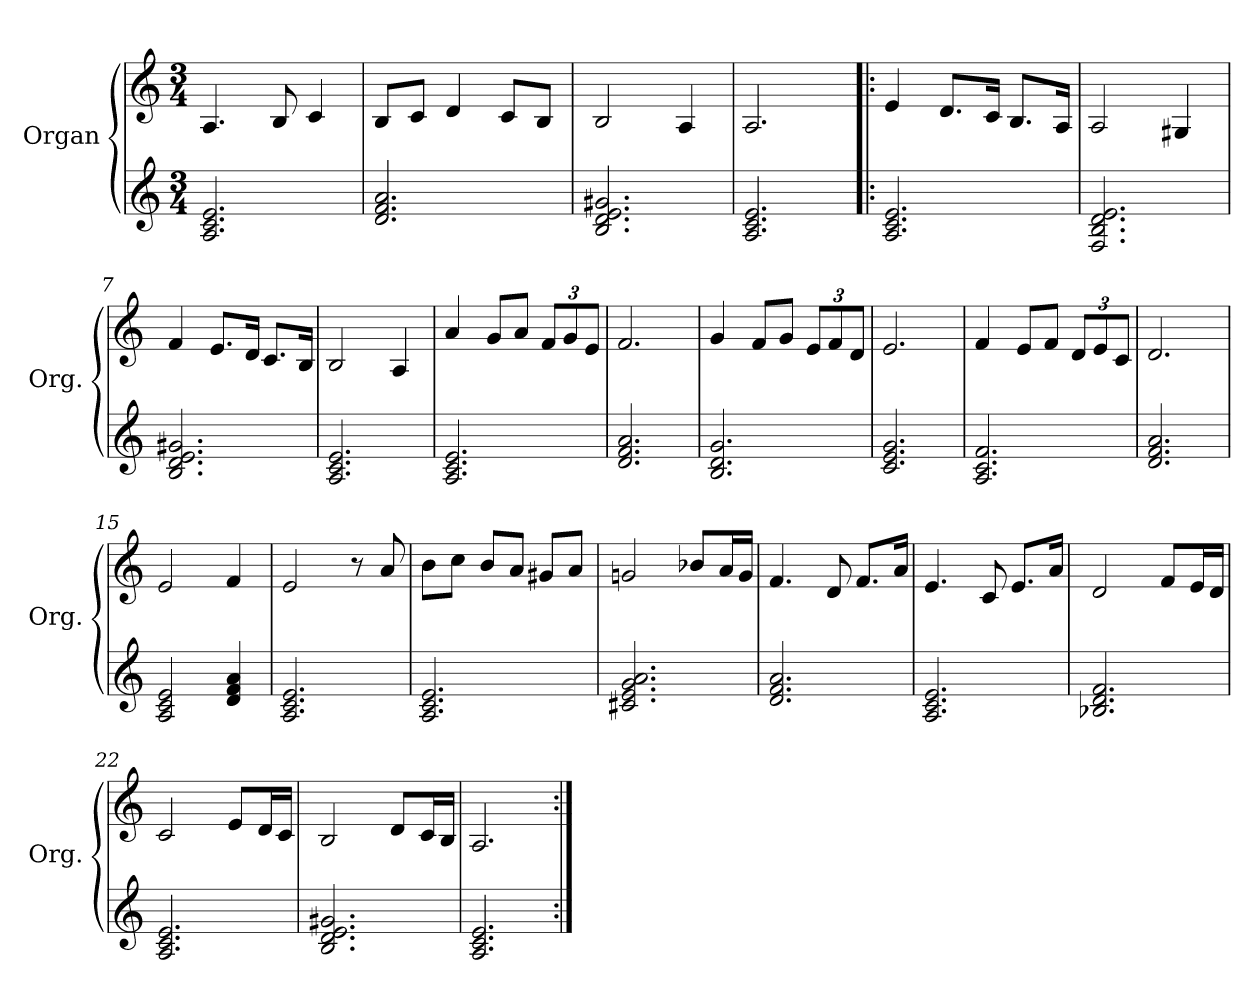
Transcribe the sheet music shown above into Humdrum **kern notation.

**kern	**kern
*part2	*part1
*staff2	*staff1
*I"Organ	*I"Organ
*I'Org.	*I'Org.
*clefG2	*clefG2
*k[]	*k[]
*C:	*C:
*M3/4	*M3/4
=1	=1
2.A/ 2.c/ 2.e/	4.A/
.	8B/
.	4c/
=2	=2
2.d/ 2.f/ 2.a/	8B/L
.	8c/J
.	4d/
.	8c/L
.	8B/J
=3	=3
2.B/ 2.d/ 2.e/ 2.g#X/	2B/
.	4A/
=4	=4
2.A/ 2.c/ 2.e/	2.A/
=5!|:	=5!|:
2.A/ 2.c/ 2.e/	4e/
.	8.d/L
.	16c/Jk
.	8.B/L
.	16A/Jk
=6	=6
2.F/ 2.B/ 2.d/ 2.e/	2A/
.	4G#X/
=7	=7
2.B/ 2.d/ 2.e/ 2.g#X/	4f/
.	8.e/L
.	16d/Jk
.	8.c/L
.	16B/Jk
=8	=8
2.A/ 2.c/ 2.e/	2B/
.	4A/
!!LO:LB:g=z
=9	=9
2.A/ 2.c/ 2.e/	4a/
.	8g/L
.	8a/J
*	*Xbrackettup
.	12f/L
.	12g/
.	12e/J
=10	=10
2.d/ 2.f/ 2.a/	2.f/
=11	=11
2.B/ 2.d/ 2.g/	4g/
.	8f/L
.	8g/J
.	12e/L
.	12f/
.	12d/J
=12	=12
2.c/ 2.e/ 2.g/	2.e/
=13	=13
2.A/ 2.c/ 2.f/	4f/
.	8e/L
.	8f/J
.	12d/L
.	12e/
.	12c/J
=14	=14
2.d/ 2.f/ 2.a/	2.d/
=15	=15
2A/ 2c/ 2e/	2e/
4d/ 4f/ 4a/	4f/
=16	=16
2.A/ 2.c/ 2.e/	2e/
.	8r
.	8a/
=17	=17
2.A/ 2.c/ 2.e/	8b\L
.	8cc\J
.	8b/L
.	8a/J
.	8g#X/L
.	8a/J
!!LO:LB:g=z
=18	=18
2.c#X/ 2.e/ 2.g/ 2.a/	2gn/
.	8b-X/L
.	16a/L
.	16g/JJ
=19	=19
2.d/ 2.f/ 2.a/	4.f/
.	8d/
.	8.f/L
.	16a/Jk
=20	=20
2.A/ 2.c/ 2.e/	4.e/
.	8c/
.	8.e/L
.	16a/Jk
=21	=21
2.B-X/ 2.d/ 2.f/	2d/
.	8f/L
.	16e/L
.	16d/JJ
=22	=22
2.A/ 2.c/ 2.e/	2c/
.	8e/L
.	16d/L
.	16c/JJ
=23	=23
2.B/ 2.d/ 2.e/ 2.g#X/	2B/
.	8d/L
.	16c/L
.	16B/JJ
=24	=24
2.A/ 2.c/ 2.e/	2.A/
=:|!	=:|!
*-	*-
